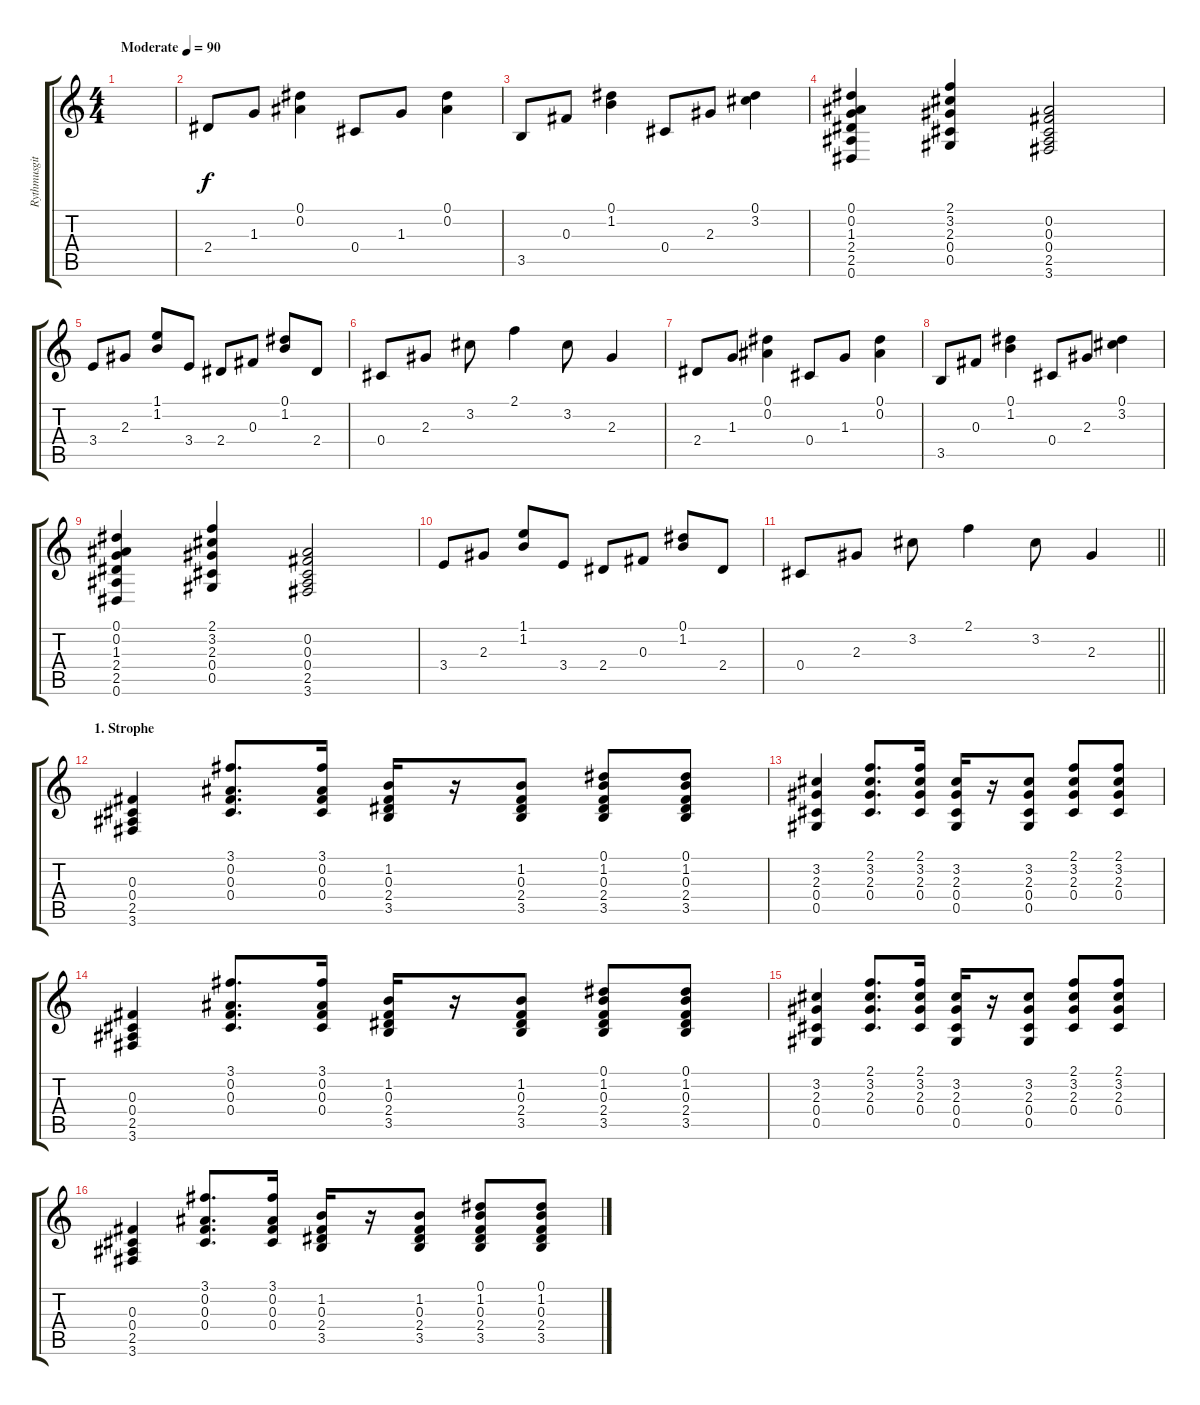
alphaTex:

\track ("Rythmusgitarre" "Rythmusgit") {instrument acousticguitarsteel}
\staff {score tabs}
\tuning (Eb4 Bb3 Gb3 Db3 Ab2 Eb2) {hide}
\ts (4 4)
\tempo (90 "Moderate")
\clef g2
\ks c
|
2.4.8 1.3.8 (0.1 0.2).4 0.4.8 1.3.8 (0.1 0.2).4 |
3.5.8 0.3.8 (0.1 1.2).4 0.4.8 2.3.8 (0.1 3.2).4 |
(0.1 0.2 1.3 2.4 2.5 0.6).4 (2.1 3.2 2.3 0.4 0.5).4 (0.2 0.3 0.4 2.5 3.6).2 |
3.4.8 2.3.8 (1.1 1.2).8 3.4.8 2.4.8 0.3.8 (0.1 1.2).8 2.4.8 |
0.4.8 2.3.8 3.2.8 2.1.4 3.2.8 2.3.4 |
2.4.8 1.3.8 (0.1 0.2).4 0.4.8 1.3.8 (0.1 0.2).4 |
3.5.8 0.3.8 (0.1 1.2).4 0.4.8 2.3.8 (0.1 3.2).4 |
(0.1 0.2 1.3 2.4 2.5 0.6).4 (2.1 3.2 2.3 0.4 0.5).4 (0.2 0.3 0.4 2.5 3.6).2 |
3.4.8 2.3.8 (1.1 1.2).8 3.4.8 2.4.8 0.3.8 (0.1 1.2).8 2.4.8 |
\barLineRight lightlight
0.4.8 2.3.8 3.2.8 2.1.4 3.2.8 2.3.4 |
\section ("" "1. Strophe")
(0.3 0.4 2.5 3.6).4 (3.1 0.2 0.3 0.4).8{d} (3.1 0.2 0.3 0.4).16 (1.2 0.3 2.4 3.5).16 r.16 (1.2 0.3 2.4 3.5).8 (0.1 1.2 0.3 2.4 3.5).8 (0.1 1.2 0.3 2.4 3.5).8 |
(3.2 2.3 0.4 0.5).4 (2.1 3.2 2.3 0.4).8{d} (2.1 3.2 2.3 0.4).16 (3.2 2.3 0.4 0.5).16 r.16 (3.2 2.3 0.4 0.5).8 (2.1 3.2 2.3 0.4).8 (2.1 3.2 2.3 0.4).8 |
(0.3 0.4 2.5 3.6).4 (3.1 0.2 0.3 0.4).8{d} (3.1 0.2 0.3 0.4).16 (1.2 0.3 2.4 3.5).16 r.16 (1.2 0.3 2.4 3.5).8 (0.1 1.2 0.3 2.4 3.5).8 (0.1 1.2 0.3 2.4 3.5).8 |
(3.2 2.3 0.4 0.5).4 (2.1 3.2 2.3 0.4).8{d} (2.1 3.2 2.3 0.4).16 (3.2 2.3 0.4 0.5).16 r.16 (3.2 2.3 0.4 0.5).8 (2.1 3.2 2.3 0.4).8 (2.1 3.2 2.3 0.4).8 |
(0.3 0.4 2.5 3.6).4 (3.1 0.2 0.3 0.4).8{d} (3.1 0.2 0.3 0.4).16 (1.2 0.3 2.4 3.5).16 r.16 (1.2 0.3 2.4 3.5).8 (0.1 1.2 0.3 2.4 3.5).8 (0.1 1.2 0.3 2.4 3.5).8
